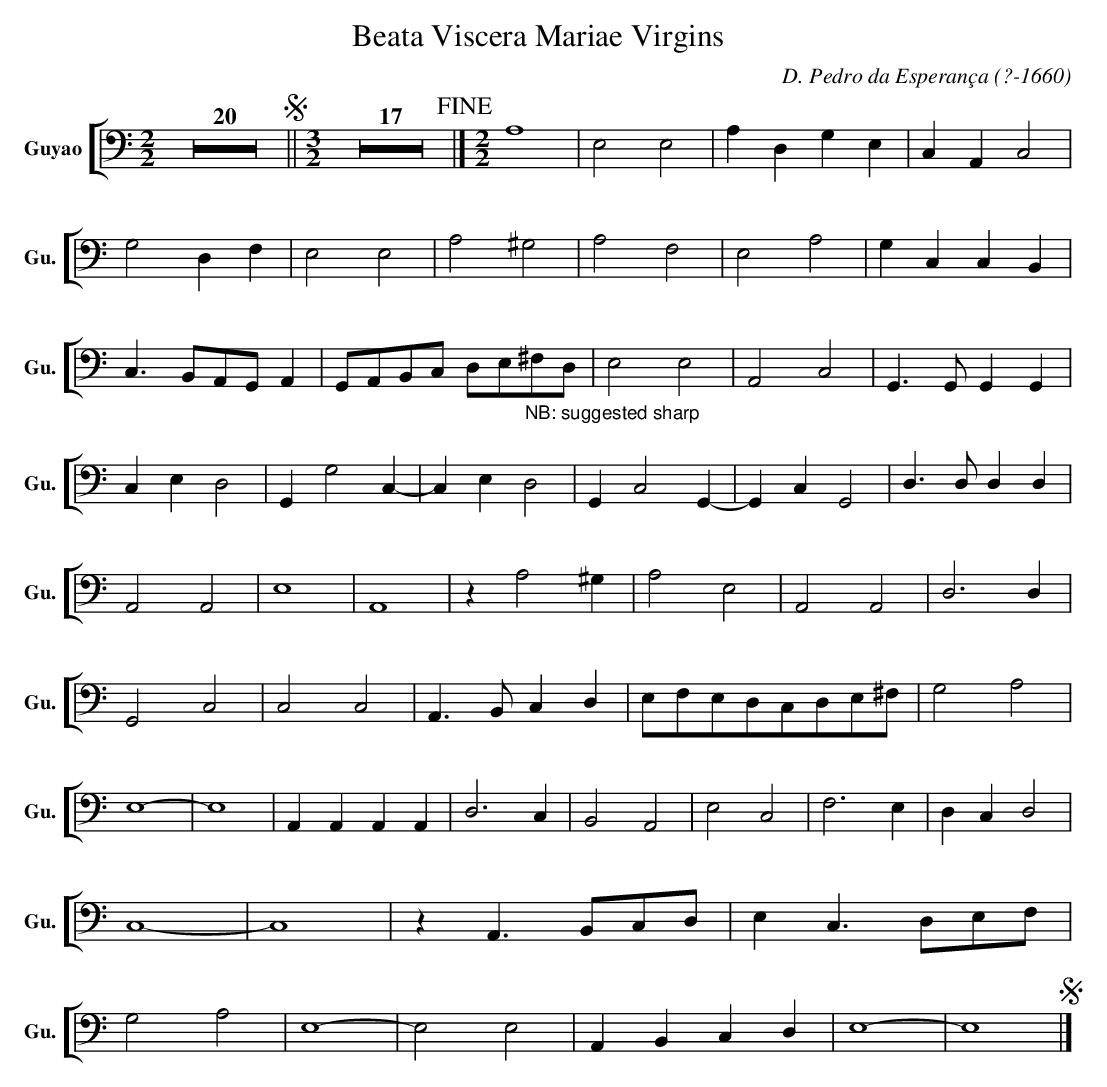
X:1
T:Beata Viscera Mariae Virgins
C:D. Pedro da Esperan\,ca (?-1660)
M:2/2
L:1/2
K:C
V: 4 clef=bass name="Guyao" sname="Gu."
%%staves [ 4 ]
   Z20 !segno!|| \
   [M:3/2] Z17 !fine! |] \
   [M:2/2] A,2 | E,E, |  A,/D,/ G,/E,/ | C,/A,,/ C, | G, D,/F,/ | E,E,| A,^G,| \
   A,F,|E,A,| G,/C,/C,/B,,/| C,/>B,,/A,,//G,,// A,,/ | \
   G,,//A,,//B,,//C,// D,//E,//"_NB: suggested sharp"^F,//D,// | E,E,| A,,C, | G,,/>G,,/ G,,/G,,/ | \
   C,/E,/ D,| G,,/G,C,/-|C,/ E,/ D,| G,,/ C,G,,/-| G,,/ C,/ G,, | \
   D,/>D,/D,/D,/ | A,,A,,|E,2|A,,2| z/A,^G,/| A,E,| A,,A,,|D,>D,| G,,C,|C,C,| \
   A,,/>B,,/ C,/D,/ | E,//F,//E,//D,//C,//D,//E,//^F,// | G,A,| E,2-|E,2|\
   A,,/A,,/A,,/A,,/ | D,>C,| B,,A,,| E,C,| F,>E,| D,/C,/ D,| C,2-|C,2 | \
   z/ A,,/>B,,/C,//D,// | E,/ C,/>D,/E,//F,// | G,A,| \
   E,2-|E,E,| A,,/B,,/C,/D,/ | E,2-|E,2 !segno! |] \
